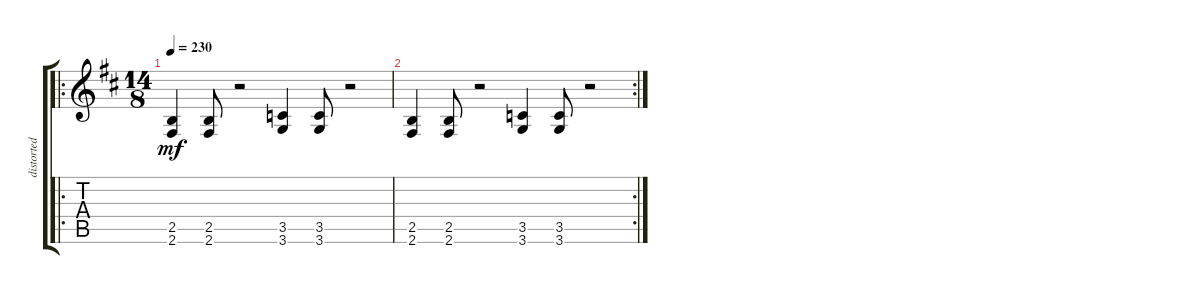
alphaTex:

\track ("distorted" "distorted") {instrument distortionguitar}
\staff {score tabs}
\tuning (E4 B3 G3 D3 A2 E2) {hide}
\ro
\ts (14 8)
\tempo 230
\clef g2
\ks d
(2.5 2.6).4{dy mf} (2.5 2.6).8 r.2 (3.5 3.6).4 (3.5 3.6).8 r.2 |
\rc 2
(2.5 2.6).4 (2.5 2.6).8 r.2 (3.5 3.6).4 (3.5 3.6).8 r.2
